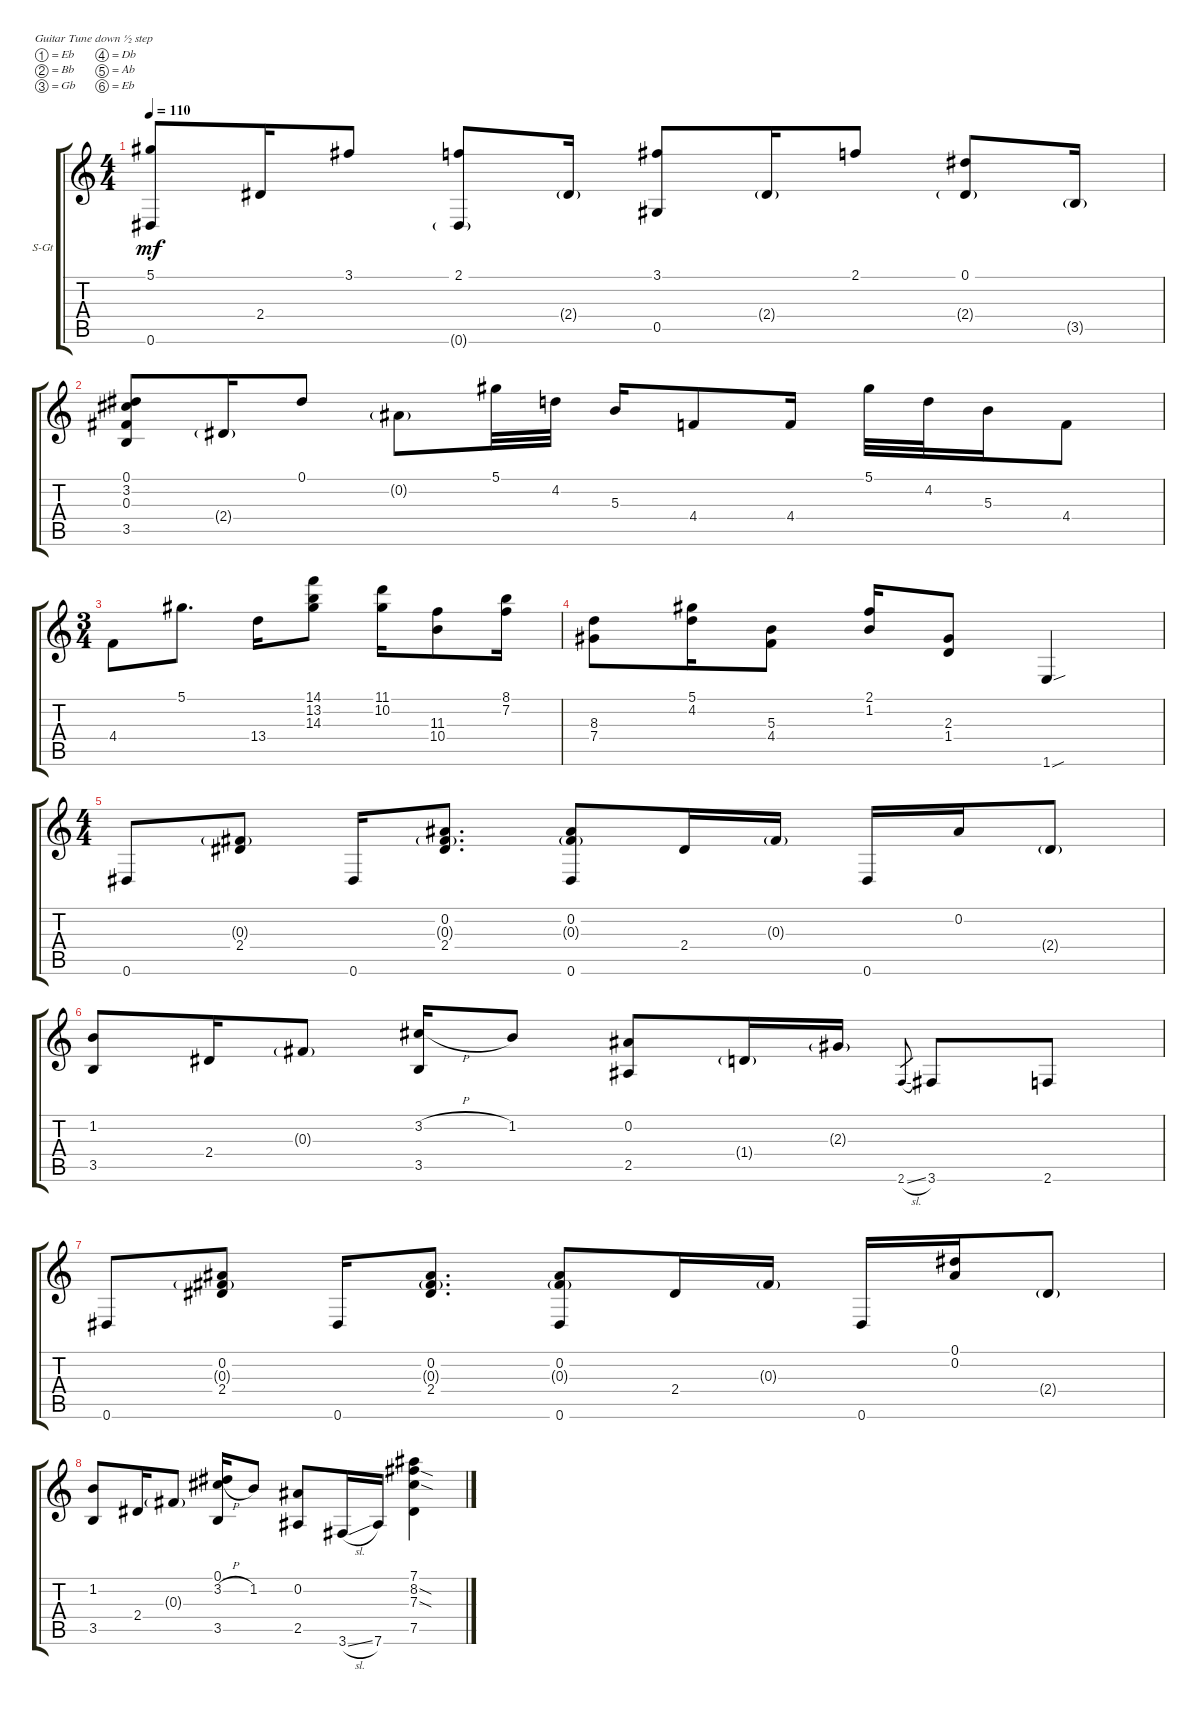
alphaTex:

\defaultSystemsLayout 4
\bracketExtendMode groupsimilarinstruments
\firstSystemTrackNameOrientation horizontal
\otherSystemsTrackNameOrientation horizontal
\track ("Steel Guitar" "S-Gt") {instrument acousticguitarsteel}
\staff {score tabs}
\tuning (Eb4 Bb3 Gb3 Db3 Ab2 Eb2)
\ts (4 4)
\tempo 110
\clef g2
\ks c
(5.1 0.6).8{dy mf} 2.4.16 3.1.8 (2.1 0.6{g}).8 2.4{g}.16 (0.5 3.1).8 2.4{g}.16 2.1.8 (0.1 2.4{g}).8 3.5{g}.16 |
(3.5 3.2 0.3 0.1).8 2.4{g}.16 0.1.8 0.2{g}.8 5.1.32 4.2.32 5.3.16 4.4.8 4.4.16 5.1.32 4.2.32 5.3.16 4.4.8 |
\ts (3 4)
4.4.8 5.1.8{d} 13.4.16 (14.1 13.2 14.3).8 (11.1 10.2).16 (11.3 10.4).8 (8.1 7.2).16 |
(8.3 7.4).8 (5.1 4.2).16 (5.3 4.4).8 (2.1 1.2).16 (2.3 1.4).8 1.6{sou}.4 |
\ts (4 4)
0.6.8 (2.4 0.3{g}).8 0.6.16 (2.4 0.3{g} 0.2).8{d} (0.6 0.3{g} 0.2).8 2.4.16 0.3{g}.16 0.6.16 0.2.16 2.4{g}.8 |
(3.5 1.2).8 2.4.16 0.3{g}.8 (3.5 3.2{h}).16 1.2.8 (2.5 0.2).8 1.4{g}.16 2.3{g}.16 2.6{sl}.8{gr} 3.6.8 2.6.8 |
0.6.8 (2.4 0.3{g} 0.2).8 0.6.16 (2.4 0.3{g} 0.2).8{d} (0.6 0.3{g} 0.2).8 2.4.16 0.3{g}.16 0.6.16 (0.2 0.1).16 2.4{g}.8 |
(3.5 1.2).8 2.4.16 0.3{g}.8 (3.5 3.2{h} 0.1).16 1.2.8 (2.5 0.2).8 3.6{sl}.16 7.6.16 (7.5 7.1 8.2{sod} 7.3{sod}).4
